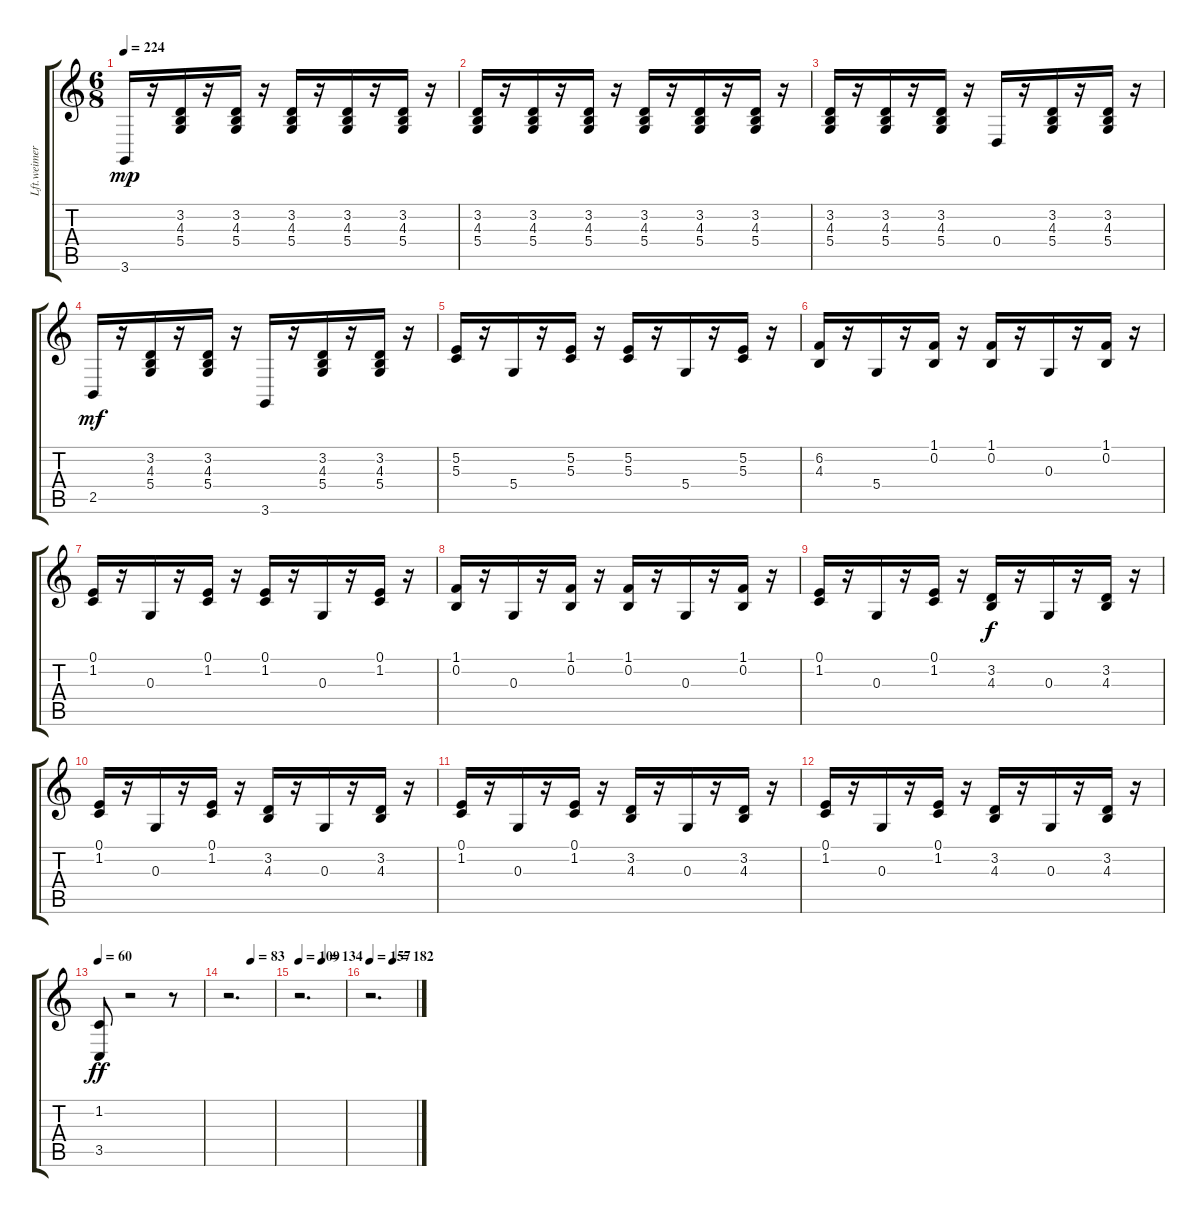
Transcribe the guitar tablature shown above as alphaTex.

\track ("6/20/95" "Lft.weimer") {instrument acousticgrandpiano}
\staff {score tabs}
\tuning (E4 B3 G3 D3 A2 E2) {hide}
\ts (6 8)
\tempo 224
\clef g2
\ks c
3.6.16{dy mp} r.16 (3.2 4.3 5.4).16 r.16 (3.2 4.3 5.4).16 r.16 (3.2 4.3 5.4).16 r.16 (3.2 4.3 5.4).16 r.16 (3.2 4.3 5.4).16 r.16 |
(3.2 4.3 5.4).16 r.16 (3.2 4.3 5.4).16 r.16 (3.2 4.3 5.4).16 r.16 (3.2 4.3 5.4).16 r.16 (3.2 4.3 5.4).16 r.16 (3.2 4.3 5.4).16 r.16 |
(3.2 4.3 5.4).16 r.16 (3.2 4.3 5.4).16 r.16 (3.2 4.3 5.4).16 r.16 0.4.16 r.16 (3.2 4.3 5.4).16 r.16 (3.2 4.3 5.4).16 r.16 |
2.5.16{dy mf} r.16 (3.2 4.3 5.4).16 r.16 (3.2 4.3 5.4).16 r.16 3.6.16 r.16 (3.2 4.3 5.4).16 r.16 (3.2 4.3 5.4).16 r.16 |
(5.2 5.3).16 r.16 5.4.16 r.16 (5.2 5.3).16 r.16 (5.2 5.3).16 r.16 5.4.16 r.16 (5.2 5.3).16 r.16 |
(6.2 4.3).16 r.16 5.4.16 r.16 (1.1 0.2).16 r.16 (1.1 0.2).16 r.16 0.3.16 r.16 (1.1 0.2).16 r.16 |
(0.1 1.2).16 r.16 0.3.16 r.16 (0.1 1.2).16 r.16 (0.1 1.2).16 r.16 0.3.16 r.16 (0.1 1.2).16 r.16 |
(1.1 0.2).16 r.16 0.3.16 r.16 (1.1 0.2).16 r.16 (1.1 0.2).16 r.16 0.3.16 r.16 (1.1 0.2).16 r.16 |
(0.1 1.2).16 r.16 0.3.16 r.16 (0.1 1.2).16 r.16 (3.2 4.3).16{dy f} r.16 0.3.16 r.16 (3.2 4.3).16 r.16 |
(0.1 1.2).16 r.16 0.3.16 r.16 (0.1 1.2).16 r.16 (3.2 4.3).16 r.16 0.3.16 r.16 (3.2 4.3).16 r.16 |
(0.1 1.2).16 r.16 0.3.16 r.16 (0.1 1.2).16 r.16 (3.2 4.3).16 r.16 0.3.16 r.16 (3.2 4.3).16 r.16 |
(0.1 1.2).16 r.16 0.3.16 r.16 (0.1 1.2).16 r.16 (3.2 4.3).16 r.16 0.3.16 r.16 (3.2 4.3).16 r.16 |
\tempo 60
(1.2 3.5).8{dy ff} r.2 r.8 |
\tempo (83 0.5)
r.2{d} |
\tempo 109
\tempo (134 0.5)
r.2{d} |
\tempo 157
\tempo (182 0.5)
r.2{d}
